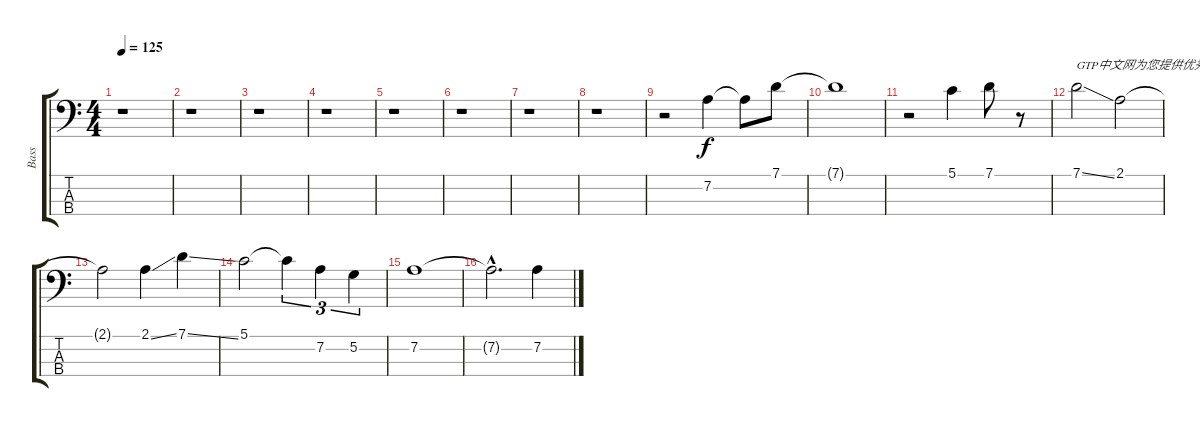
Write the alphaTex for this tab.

\track ("Bass" "Bass") {instrument electricbasspick}
\staff {score tabs}
\tuning (G2 D2 A1 E1) {hide}
\ts (4 4)
\tempo 125
\clef f4
\ks c
r.1{dy f instrument electricbasspick} |
r.1 |
r.1 |
r.1 |
r.1 |
r.1 |
r.1 |
r.1 |
r.2 7.2.4 7.2{t}.8 7.1.8 |
7.1{t}.1 |
r.2 5.1.4 7.1.8 r.8 |
7.1{ss}.2{txt "GTP中文网为您提供优秀的谱子"} 2.1.2 |
2.1{t}.2 2.1{ss}.4 7.1{ss}.4 |
5.1.2 5.1{t}.4{tu (3 2)} 7.2.4{tu (3 2)} 5.2.4{tu (3 2)} |
7.2.1 |
7.2{hac t}.2{d} 7.2{ss}.4
